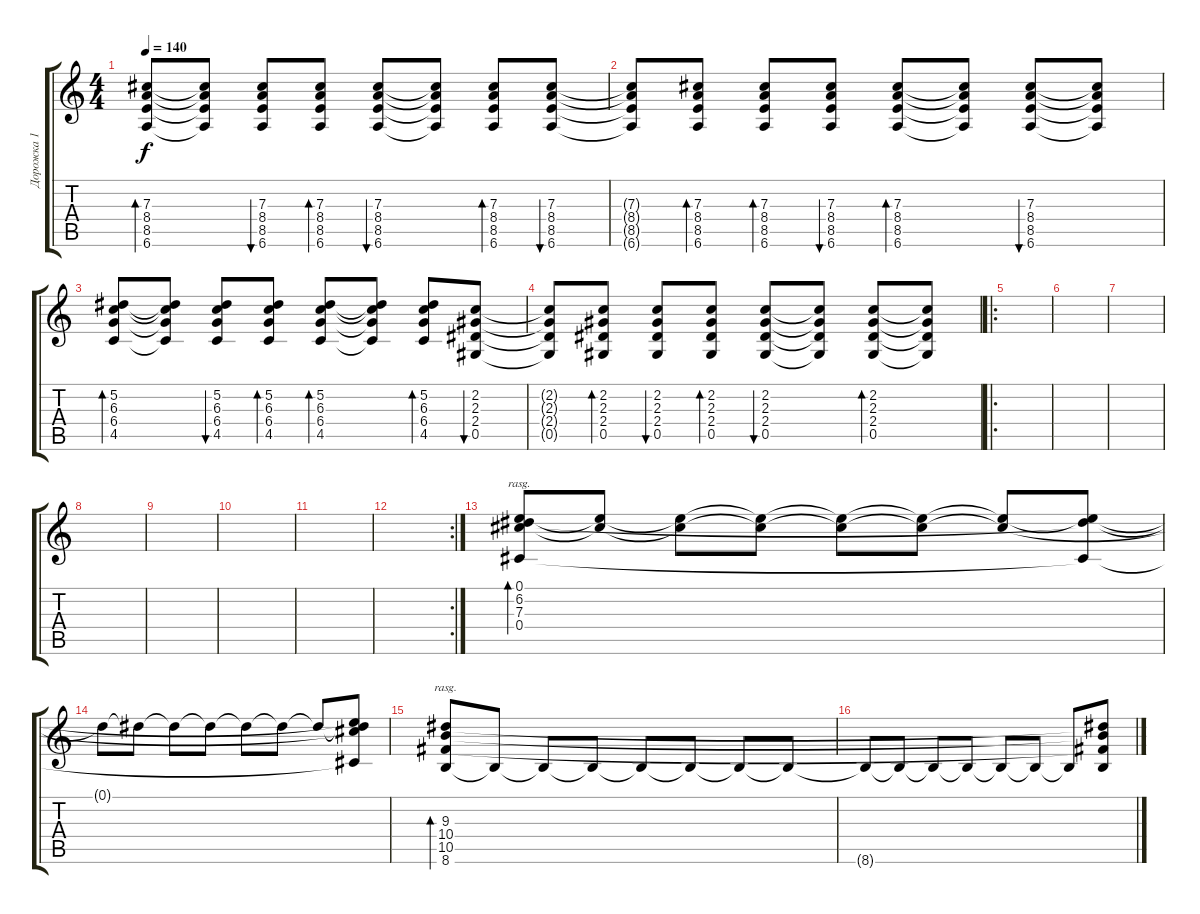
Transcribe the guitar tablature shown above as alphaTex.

\track ("Дорожка 1" "Дорожка 1") {instrument acousticguitarsteel}
\staff {score tabs}
\tuning (Eb4 Bb3 Gb3 Db3 Ab2 Eb2) {hide}
\ts (4 4)
\tempo 140
\clef g2
\ks c
(7.3 8.4 8.5 6.6).8{bd 60 dy f} (7.3{t} 8.4{t} 8.5{t} 6.6{t}).8 (7.3 8.4 8.5 6.6).8{bu 60} (7.3 8.4 8.5 6.6).8{bd 60} (7.3 8.4 8.5 6.6).8{bu 60} (7.3{t} 8.4{t} 8.5{t} 6.6{t}).8 (7.3 8.4 8.5 6.6).8{bd 60} (7.3 8.4 8.5 6.6).8{bu 60} |
(7.3{t} 8.4{t} 8.5{t} 6.6{t}).8 (7.3 8.4 8.5 6.6).8{bd 60} (7.3 8.4 8.5 6.6).8{bd 60} (7.3 8.4 8.5 6.6).8{bu 60} (7.3 8.4 8.5 6.6).8{bd 60} (7.3{t} 8.4{t} 8.5{t} 6.6{t}).8 (7.3 8.4 8.5 6.6).8{bu 60} (7.3{t} 8.4{t} 8.5{t} 6.6{t}).8 |
(5.2 6.3 6.4 4.5).8{bd 60} (5.2{t} 6.3{t} 6.4{t} 4.5{t}).8 (5.2 6.3 6.4 4.5).8{bu 60} (5.2 6.3 6.4 4.5).8{bd 60} (5.2 6.3 6.4 4.5).8{bd 60} (5.2{t} 6.3{t} 6.4{t} 4.5{t}).8 (5.2 6.3 6.4 4.5).8{bd 60} (2.2 2.3 2.4 0.5).8{bu 60} |
(2.2{t} 2.3{t} 2.4{t} 0.5{t}).8 (2.2 2.3 2.4 0.5).8{bd 60} (2.2 2.3 2.4 0.5).8{bu 60} (2.2 2.3 2.4 0.5).8{bd 60} (2.2 2.3 2.4 0.5).8{bu 60} (2.2{t} 2.3{t} 2.4{t} 0.5{t}).8 (2.2 2.3 2.4 0.5).8{bd 60} (2.2{t} 2.3{t} 2.4{t} 0.5{t}).8 |
\ro
|
|
|
|
|
|
|
\rc 2
|
(0.1 6.2 7.3 0.4).8{bd 480 rasg ii} (6.2{t} 7.3{t}).8 (6.2{t} 7.3{t}).8 (6.2{t} 7.3{t}).8 (6.2{t} 7.3{t}).8 (6.2{t} 7.3{t}).8 (6.2{t} 7.3{t}).8 (0.1{t} 6.2{t} 0.4{t}).8 |
0.1{t}.8 0.1{t}.8 0.1{t}.8 0.1{t}.8 0.1{t}.8 0.1{t}.8 0.1{t}.8 (0.1{t} 6.2{t} 7.3{t} 0.4{t}).8 |
(9.3 10.4 10.5 8.6).8{bd 480 rasg ii} 8.6{t}.8 8.6{t}.8 8.6{t}.8 8.6{t}.8 8.6{t}.8 8.6{t}.8 8.6{t}.8 |
8.6{t}.8 8.6{t}.8 8.6{t}.8 8.6{t}.8 8.6{t}.8 8.6{t}.8 8.6{t}.8 (9.3{t} 10.4{t} 10.5{t} 8.6{t}).8
